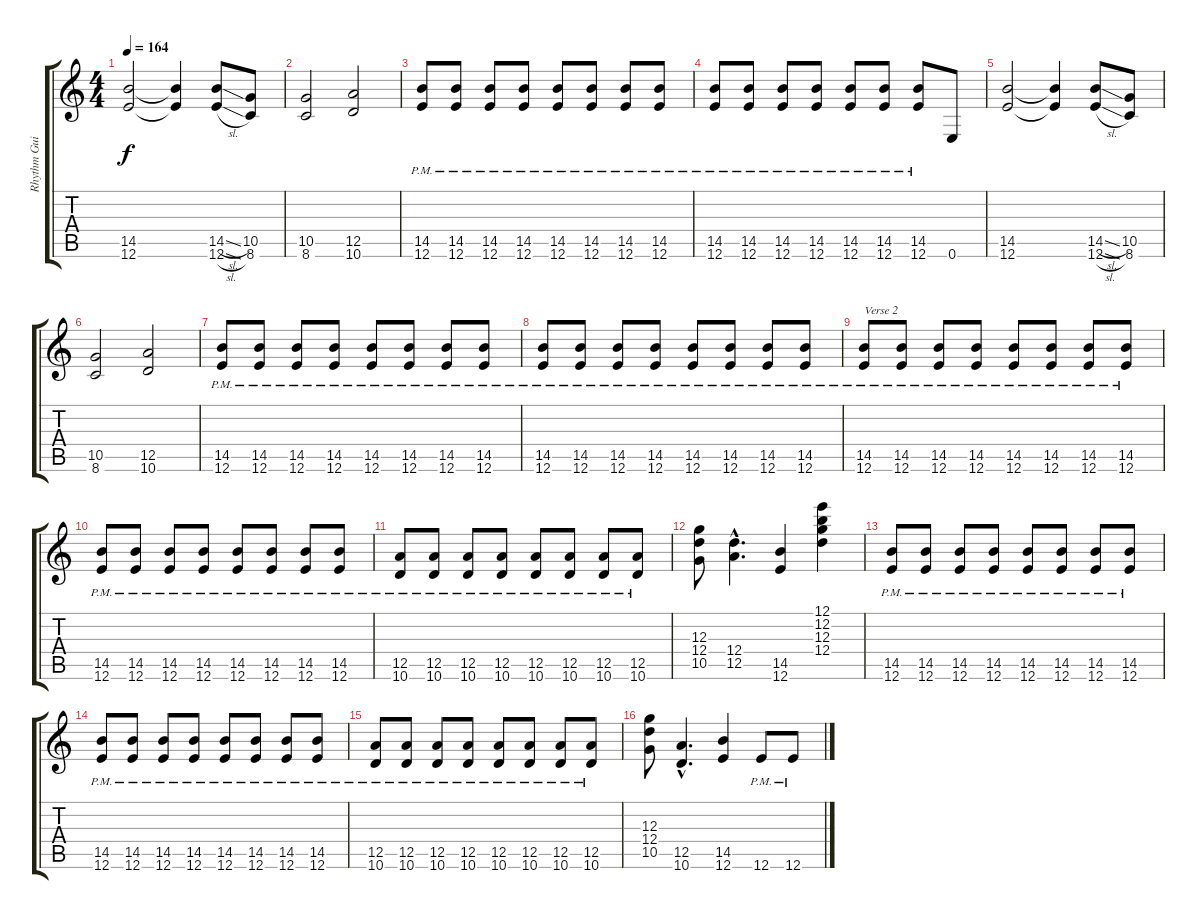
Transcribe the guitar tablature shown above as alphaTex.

\track ("Rhythm Guitar 1" "Rhythm Gui") {instrument distortionguitar}
\staff {score tabs}
\tuning (E4 B3 G3 D3 A2 E2) {hide}
\ts (4 4)
\tempo 164
\clef g2
\ks c
(14.5 12.6).2{dy f} (14.5{t} 12.6{t}).4 (14.5{sl} 12.6{sl}).8 (10.5 8.6).8 |
(10.5 8.6).2 (12.5 10.6).2 |
(14.5{pm} 12.6).8 (14.5{pm} 12.6).8 (14.5{pm} 12.6).8 (14.5{pm} 12.6).8 (14.5{pm} 12.6).8 (14.5{pm} 12.6).8 (14.5{pm} 12.6).8 (14.5{pm} 12.6).8 |
(14.5{pm} 12.6).8 (14.5{pm} 12.6).8 (14.5{pm} 12.6).8 (14.5{pm} 12.6).8 (14.5{pm} 12.6).8 (14.5{pm} 12.6).8 (14.5{pm} 12.6).8 0.6.8 |
(14.5 12.6).2 (14.5{t} 12.6{t}).4 (14.5{sl} 12.6{sl}).8 (10.5 8.6).8 |
(10.5 8.6).2 (12.5 10.6).2 |
(14.5{pm} 12.6).8 (14.5{pm} 12.6).8 (14.5{pm} 12.6).8 (14.5{pm} 12.6).8 (14.5{pm} 12.6).8 (14.5{pm} 12.6).8 (14.5{pm} 12.6).8 (14.5{pm} 12.6).8 |
(14.5{pm} 12.6).8 (14.5{pm} 12.6).8 (14.5{pm} 12.6).8 (14.5{pm} 12.6).8 (14.5{pm} 12.6).8 (14.5{pm} 12.6).8 (14.5{pm} 12.6).8 (14.5{pm} 12.6).8 |
(14.5{pm} 12.6).8{txt "Verse 2"} (14.5{pm} 12.6).8 (14.5{pm} 12.6).8 (14.5{pm} 12.6).8 (14.5{pm} 12.6).8 (14.5{pm} 12.6).8 (14.5{pm} 12.6).8 (14.5{pm} 12.6).8 |
(14.5{pm} 12.6).8 (14.5{pm} 12.6).8 (14.5{pm} 12.6).8 (14.5{pm} 12.6).8 (14.5{pm} 12.6).8 (14.5{pm} 12.6).8 (14.5{pm} 12.6).8 (14.5{pm} 12.6).8 |
(12.5{pm} 10.6).8 (12.5{pm} 10.6).8 (12.5{pm} 10.6).8 (12.5{pm} 10.6).8 (12.5{pm} 10.6).8 (12.5{pm} 10.6).8 (12.5{pm} 10.6).8 (12.5{pm} 10.6).8 |
(12.3 12.4 10.5).8 (12.4{hac} 12.5{hac}).4{d} (14.5 12.6).4 (12.1 12.2 12.3 12.4).4 |
(14.5{pm} 12.6).8 (14.5{pm} 12.6).8 (14.5{pm} 12.6).8 (14.5{pm} 12.6).8 (14.5{pm} 12.6).8 (14.5{pm} 12.6).8 (14.5{pm} 12.6).8 (14.5{pm} 12.6).8 |
(14.5{pm} 12.6).8 (14.5{pm} 12.6).8 (14.5{pm} 12.6).8 (14.5{pm} 12.6).8 (14.5{pm} 12.6).8 (14.5{pm} 12.6).8 (14.5{pm} 12.6).8 (14.5{pm} 12.6).8 |
(12.5{pm} 10.6).8 (12.5{pm} 10.6).8 (12.5{pm} 10.6).8 (12.5{pm} 10.6).8 (12.5{pm} 10.6).8 (12.5{pm} 10.6).8 (12.5{pm} 10.6).8 (12.5{pm} 10.6).8 |
(12.3 12.4 10.5).8 (12.5{hac} 10.6{hac}).4{d} (14.5 12.6).4 12.6{pm}.8 12.6{pm}.8
